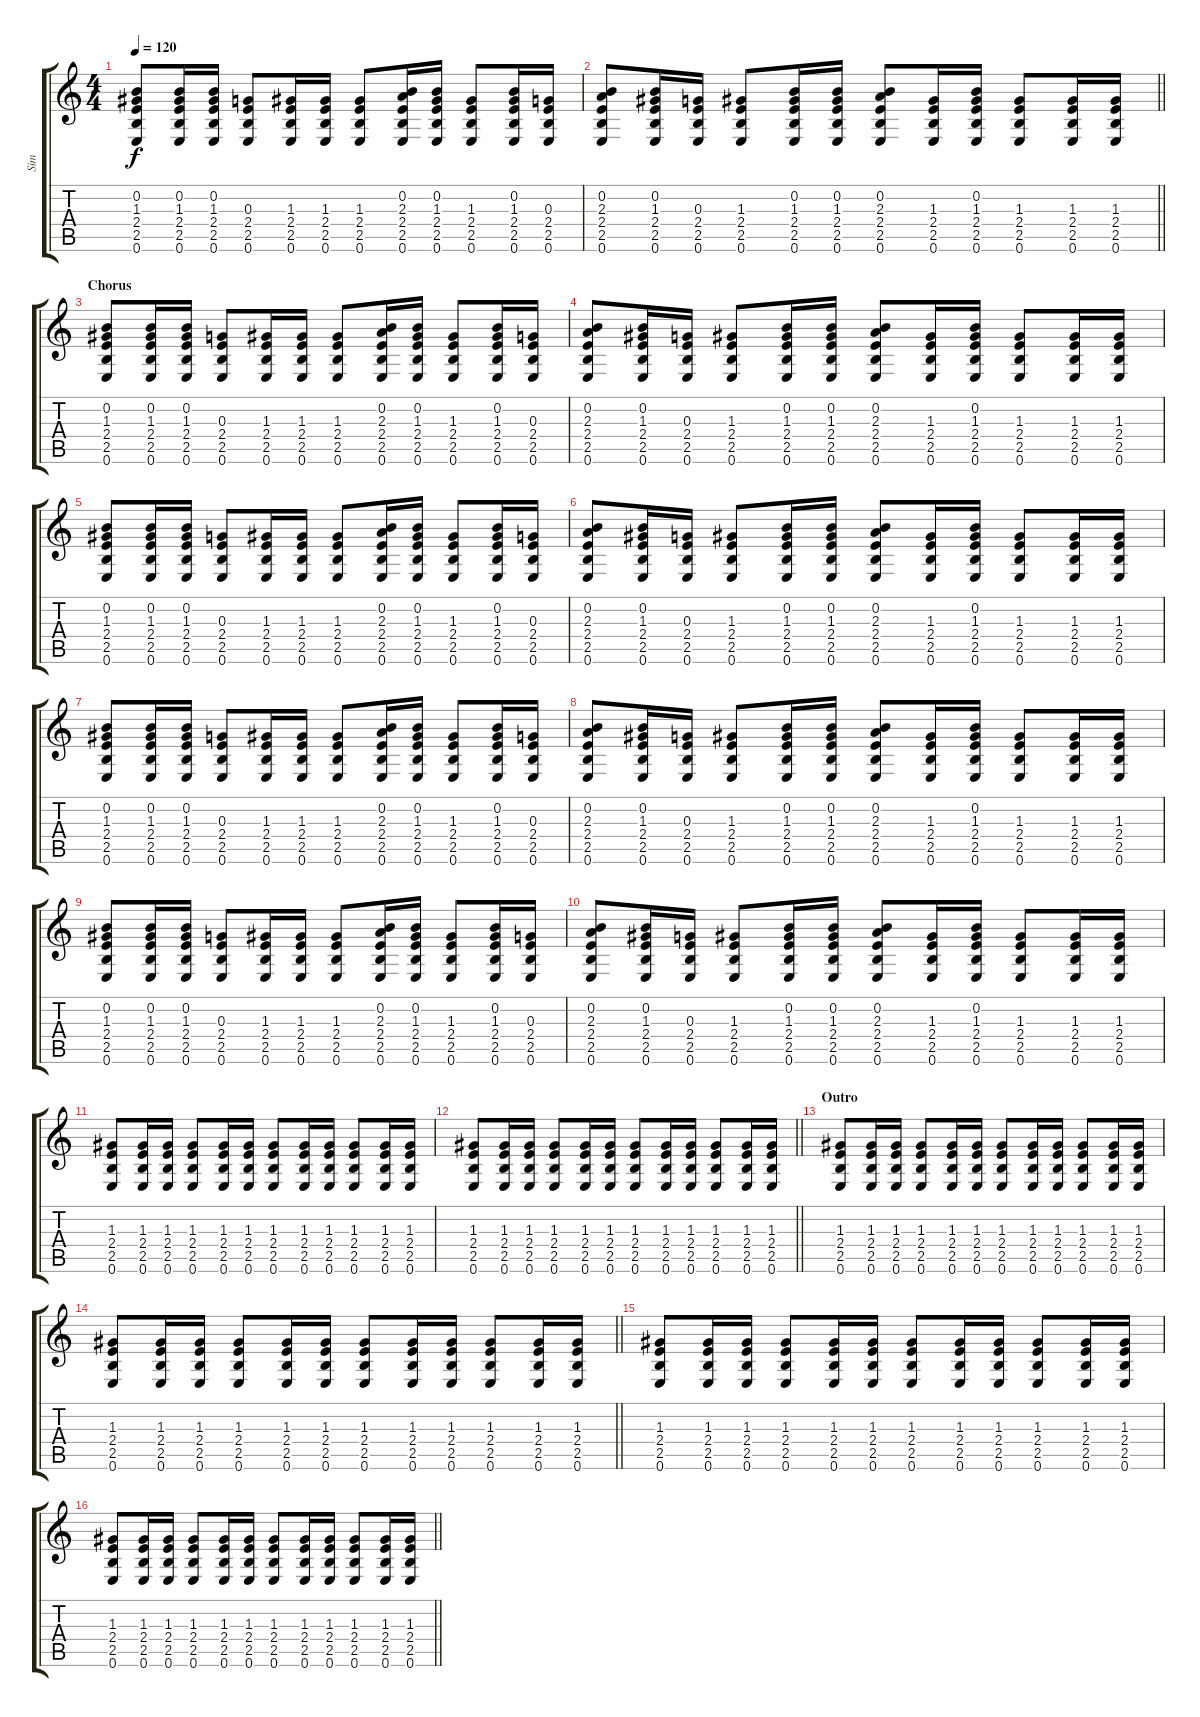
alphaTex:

\track ("Sim" "Sim") {instrument acousticguitarsteel}
\staff {score tabs}
\tuning (E4 B3 G3 D3 A2 E2) {hide}
\ts (4 4)
\tempo 120
\clef g2
\ks c
(0.2 1.3 2.4 2.5 0.6).8{dy f} (0.2 1.3 2.4 2.5 0.6).16 (0.2 1.3 2.4 2.5 0.6).16 (0.3 2.4 2.5 0.6).8 (1.3 2.4 2.5 0.6).16 (1.3 2.4 2.5 0.6).16 (1.3 2.4 2.5 0.6).8 (0.2 2.3 2.4 2.5 0.6).16 (0.2 1.3 2.4 2.5 0.6).16 (1.3 2.4 2.5 0.6).8 (0.2 1.3 2.4 2.5 0.6).16 (0.3 2.4 2.5 0.6).16 |
\barLineRight lightlight
(0.2 2.3 2.4 2.5 0.6).8 (0.2 1.3 2.4 2.5 0.6).16 (0.3 2.4 2.5 0.6).16 (1.3 2.4 2.5 0.6).8 (0.2 1.3 2.4 2.5 0.6).16 (0.2 1.3 2.4 2.5 0.6).16 (0.2 2.3 2.4 2.5 0.6).8 (1.3 2.4 2.5 0.6).16 (0.2 1.3 2.4 2.5 0.6).16 (1.3 2.4 2.5 0.6).8 (1.3 2.4 2.5 0.6).16 (1.3 2.4 2.5 0.6).16 |
\section ("" "Chorus")
(0.2 1.3 2.4 2.5 0.6).8 (0.2 1.3 2.4 2.5 0.6).16 (0.2 1.3 2.4 2.5 0.6).16 (0.3 2.4 2.5 0.6).8 (1.3 2.4 2.5 0.6).16 (1.3 2.4 2.5 0.6).16 (1.3 2.4 2.5 0.6).8 (0.2 2.3 2.4 2.5 0.6).16 (0.2 1.3 2.4 2.5 0.6).16 (1.3 2.4 2.5 0.6).8 (0.2 1.3 2.4 2.5 0.6).16 (0.3 2.4 2.5 0.6).16 |
(0.2 2.3 2.4 2.5 0.6).8 (0.2 1.3 2.4 2.5 0.6).16 (0.3 2.4 2.5 0.6).16 (1.3 2.4 2.5 0.6).8 (0.2 1.3 2.4 2.5 0.6).16 (0.2 1.3 2.4 2.5 0.6).16 (0.2 2.3 2.4 2.5 0.6).8 (1.3 2.4 2.5 0.6).16 (0.2 1.3 2.4 2.5 0.6).16 (1.3 2.4 2.5 0.6).8 (1.3 2.4 2.5 0.6).16 (1.3 2.4 2.5 0.6).16 |
(0.2 1.3 2.4 2.5 0.6).8 (0.2 1.3 2.4 2.5 0.6).16 (0.2 1.3 2.4 2.5 0.6).16 (0.3 2.4 2.5 0.6).8 (1.3 2.4 2.5 0.6).16 (1.3 2.4 2.5 0.6).16 (1.3 2.4 2.5 0.6).8 (0.2 2.3 2.4 2.5 0.6).16 (0.2 1.3 2.4 2.5 0.6).16 (1.3 2.4 2.5 0.6).8 (0.2 1.3 2.4 2.5 0.6).16 (0.3 2.4 2.5 0.6).16 |
(0.2 2.3 2.4 2.5 0.6).8 (0.2 1.3 2.4 2.5 0.6).16 (0.3 2.4 2.5 0.6).16 (1.3 2.4 2.5 0.6).8 (0.2 1.3 2.4 2.5 0.6).16 (0.2 1.3 2.4 2.5 0.6).16 (0.2 2.3 2.4 2.5 0.6).8 (1.3 2.4 2.5 0.6).16 (0.2 1.3 2.4 2.5 0.6).16 (1.3 2.4 2.5 0.6).8 (1.3 2.4 2.5 0.6).16 (1.3 2.4 2.5 0.6).16 |
(0.2 1.3 2.4 2.5 0.6).8 (0.2 1.3 2.4 2.5 0.6).16 (0.2 1.3 2.4 2.5 0.6).16 (0.3 2.4 2.5 0.6).8 (1.3 2.4 2.5 0.6).16 (1.3 2.4 2.5 0.6).16 (1.3 2.4 2.5 0.6).8 (0.2 2.3 2.4 2.5 0.6).16 (0.2 1.3 2.4 2.5 0.6).16 (1.3 2.4 2.5 0.6).8 (0.2 1.3 2.4 2.5 0.6).16 (0.3 2.4 2.5 0.6).16 |
(0.2 2.3 2.4 2.5 0.6).8 (0.2 1.3 2.4 2.5 0.6).16 (0.3 2.4 2.5 0.6).16 (1.3 2.4 2.5 0.6).8 (0.2 1.3 2.4 2.5 0.6).16 (0.2 1.3 2.4 2.5 0.6).16 (0.2 2.3 2.4 2.5 0.6).8 (1.3 2.4 2.5 0.6).16 (0.2 1.3 2.4 2.5 0.6).16 (1.3 2.4 2.5 0.6).8 (1.3 2.4 2.5 0.6).16 (1.3 2.4 2.5 0.6).16 |
(0.2 1.3 2.4 2.5 0.6).8 (0.2 1.3 2.4 2.5 0.6).16 (0.2 1.3 2.4 2.5 0.6).16 (0.3 2.4 2.5 0.6).8 (1.3 2.4 2.5 0.6).16 (1.3 2.4 2.5 0.6).16 (1.3 2.4 2.5 0.6).8 (0.2 2.3 2.4 2.5 0.6).16 (0.2 1.3 2.4 2.5 0.6).16 (1.3 2.4 2.5 0.6).8 (0.2 1.3 2.4 2.5 0.6).16 (0.3 2.4 2.5 0.6).16 |
(0.2 2.3 2.4 2.5 0.6).8 (0.2 1.3 2.4 2.5 0.6).16 (0.3 2.4 2.5 0.6).16 (1.3 2.4 2.5 0.6).8 (0.2 1.3 2.4 2.5 0.6).16 (0.2 1.3 2.4 2.5 0.6).16 (0.2 2.3 2.4 2.5 0.6).8 (1.3 2.4 2.5 0.6).16 (0.2 1.3 2.4 2.5 0.6).16 (1.3 2.4 2.5 0.6).8 (1.3 2.4 2.5 0.6).16 (1.3 2.4 2.5 0.6).16 |
(1.3 2.4 2.5 0.6).8 (1.3 2.4 2.5 0.6).16 (1.3 2.4 2.5 0.6).16 (1.3 2.4 2.5 0.6).8 (1.3 2.4 2.5 0.6).16 (1.3 2.4 2.5 0.6).16 (1.3 2.4 2.5 0.6).8 (1.3 2.4 2.5 0.6).16 (1.3 2.4 2.5 0.6).16 (1.3 2.4 2.5 0.6).8 (1.3 2.4 2.5 0.6).16 (1.3 2.4 2.5 0.6).16 |
\barLineRight lightlight
(1.3 2.4 2.5 0.6).8 (1.3 2.4 2.5 0.6).16 (1.3 2.4 2.5 0.6).16 (1.3 2.4 2.5 0.6).8 (1.3 2.4 2.5 0.6).16 (1.3 2.4 2.5 0.6).16 (1.3 2.4 2.5 0.6).8 (1.3 2.4 2.5 0.6).16 (1.3 2.4 2.5 0.6).16 (1.3 2.4 2.5 0.6).8 (1.3 2.4 2.5 0.6).16 (1.3 2.4 2.5 0.6).16 |
\section ("" "Outro")
(1.3 2.4 2.5 0.6).8{volume 0} (1.3 2.4 2.5 0.6).16 (1.3 2.4 2.5 0.6).16 (1.3 2.4 2.5 0.6).8 (1.3 2.4 2.5 0.6).16 (1.3 2.4 2.5 0.6).16 (1.3 2.4 2.5 0.6).8 (1.3 2.4 2.5 0.6).16 (1.3 2.4 2.5 0.6).16 (1.3 2.4 2.5 0.6).8 (1.3 2.4 2.5 0.6).16 (1.3 2.4 2.5 0.6).16 |
\barLineRight lightlight
(1.3 2.4 2.5 0.6).8 (1.3 2.4 2.5 0.6).16 (1.3 2.4 2.5 0.6).16 (1.3 2.4 2.5 0.6).8 (1.3 2.4 2.5 0.6).16 (1.3 2.4 2.5 0.6).16 (1.3 2.4 2.5 0.6).8 (1.3 2.4 2.5 0.6).16 (1.3 2.4 2.5 0.6).16 (1.3 2.4 2.5 0.6).8 (1.3 2.4 2.5 0.6).16 (1.3 2.4 2.5 0.6).16 |
(1.3 2.4 2.5 0.6).8 (1.3 2.4 2.5 0.6).16 (1.3 2.4 2.5 0.6).16 (1.3 2.4 2.5 0.6).8 (1.3 2.4 2.5 0.6).16 (1.3 2.4 2.5 0.6).16 (1.3 2.4 2.5 0.6).8 (1.3 2.4 2.5 0.6).16 (1.3 2.4 2.5 0.6).16 (1.3 2.4 2.5 0.6).8 (1.3 2.4 2.5 0.6).16 (1.3 2.4 2.5 0.6).16 |
\barLineRight lightlight
(1.3 2.4 2.5 0.6).8 (1.3 2.4 2.5 0.6).16 (1.3 2.4 2.5 0.6).16 (1.3 2.4 2.5 0.6).8 (1.3 2.4 2.5 0.6).16 (1.3 2.4 2.5 0.6).16 (1.3 2.4 2.5 0.6).8 (1.3 2.4 2.5 0.6).16 (1.3 2.4 2.5 0.6).16 (1.3 2.4 2.5 0.6).8 (1.3 2.4 2.5 0.6).16 (1.3 2.4 2.5 0.6).16
